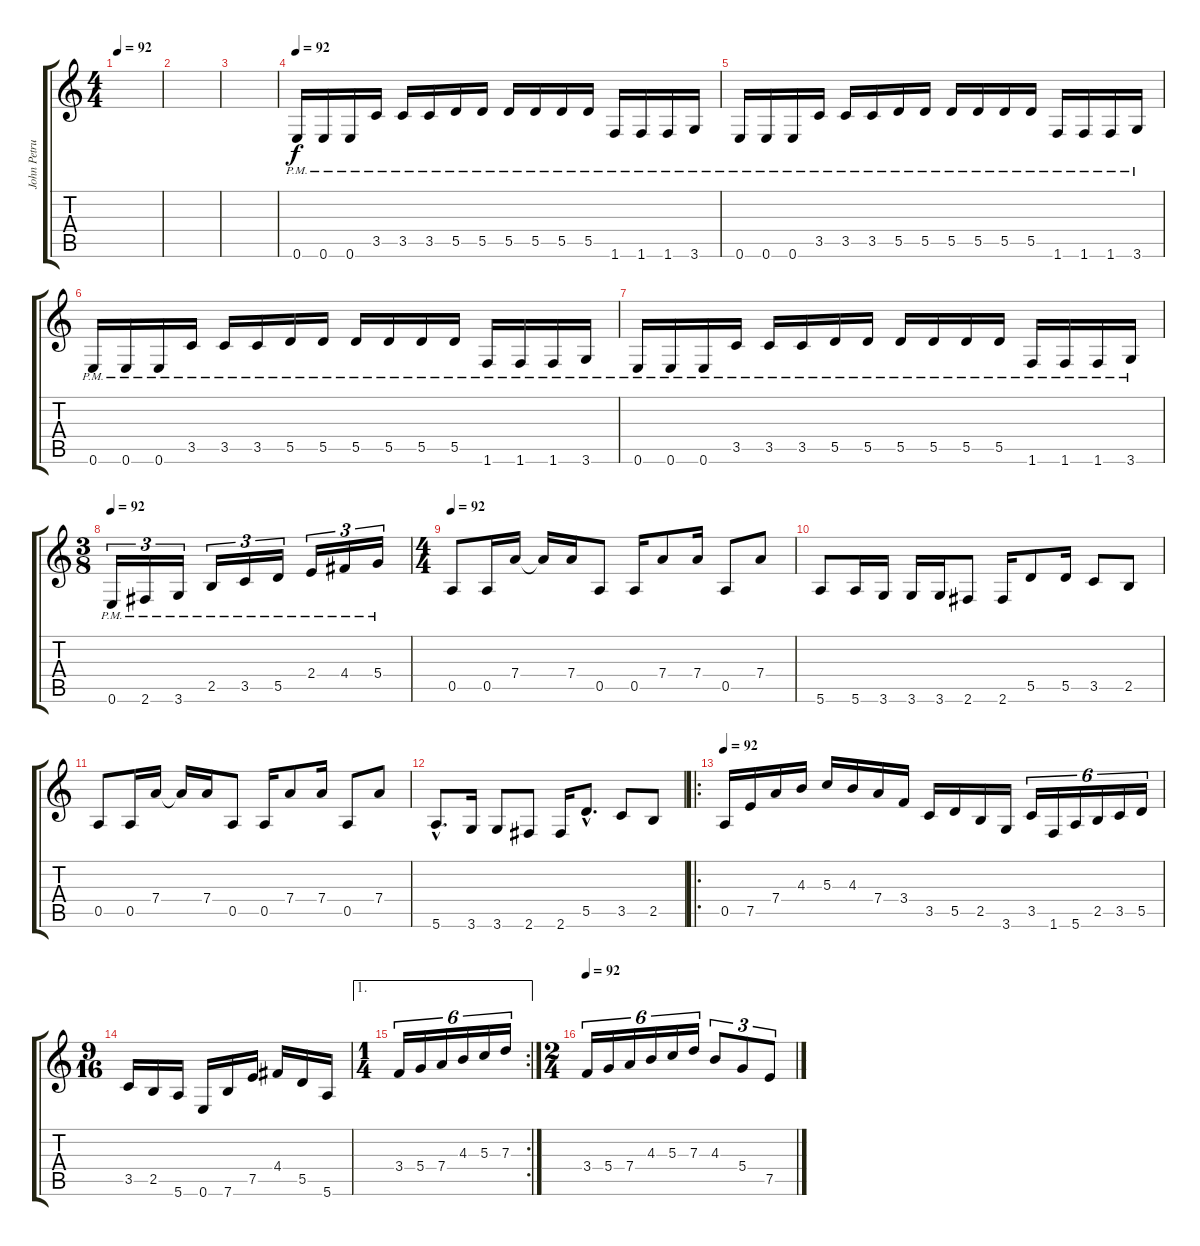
\track ("John Petrucci 3" "John Petru") {instrument distortionguitar}
\staff {score tabs}
\tuning (E4 B3 G3 D3 A2 E2) {hide}
\ts (4 4)
\tempo 92
\clef g2
\ks c
|
|
|
\tempo 92
0.6{pm}.16 0.6{pm}.16 0.6{pm}.16 3.5{pm}.16 3.5{pm}.16 3.5{pm}.16 5.5{pm}.16 5.5{pm}.16 5.5{pm}.16 5.5{pm}.16 5.5{pm}.16 5.5{pm}.16 1.6{pm}.16 1.6{pm}.16 1.6{pm}.16 3.6{pm}.16 |
0.6{pm}.16 0.6{pm}.16 0.6{pm}.16 3.5{pm}.16 3.5{pm}.16 3.5{pm}.16 5.5{pm}.16 5.5{pm}.16 5.5{pm}.16 5.5{pm}.16 5.5{pm}.16 5.5{pm}.16 1.6{pm}.16 1.6{pm}.16 1.6{pm}.16 3.6{pm}.16 |
0.6{pm}.16 0.6{pm}.16 0.6{pm}.16 3.5{pm}.16 3.5{pm}.16 3.5{pm}.16 5.5{pm}.16 5.5{pm}.16 5.5{pm}.16 5.5{pm}.16 5.5{pm}.16 5.5{pm}.16 1.6{pm}.16 1.6{pm}.16 1.6{pm}.16 3.6{pm}.16 |
0.6{pm}.16 0.6{pm}.16 0.6{pm}.16 3.5{pm}.16 3.5{pm}.16 3.5{pm}.16 5.5{pm}.16 5.5{pm}.16 5.5{pm}.16 5.5{pm}.16 5.5{pm}.16 5.5{pm}.16 1.6{pm}.16 1.6{pm}.16 1.6{pm}.16 3.6{pm}.16 |
\ts (3 8)
\tempo 92
0.6{pm}.16{tu (3 2)} 2.6{pm}.16{tu (3 2)} 3.6{pm}.16{tu (3 2)} 2.5{pm}.16{tu (3 2)} 3.5{pm}.16{tu (3 2)} 5.5{pm}.16{tu (3 2)} 2.4{pm}.16{tu (3 2)} 4.4{pm}.16{tu (3 2)} 5.4{pm}.16{tu (3 2)} |
\ts (4 4)
\tempo 92
0.5.8 0.5.16 7.4.16 7.4{t}.16 7.4.16 0.5.8 0.5.16 7.4.8 7.4.16 0.5.8 7.4.8 |
5.6.8 5.6.16 3.6.16 3.6.16 3.6.16 2.6.8 2.6.16 5.5.8 5.5.16 3.5.8 2.5.8 |
0.5.8 0.5.16 7.4.16 7.4{t}.16 7.4.16 0.5.8 0.5.16 7.4.8 7.4.16 0.5.8 7.4.8 |
5.6{hac}.8{d} 3.6.16 3.6.8 2.6.8 2.6.16 5.5{hac}.8{d} 3.5.8 2.5.8 |
\ro
\tempo 92
0.5.16 7.5.16 7.4.16 4.3.16 5.3.16 4.3.16 7.4.16 3.4.16 3.5.16 5.5.16 2.5.16 3.6.16 3.5.16{tu (6 4)} 1.6.16{tu (6 4)} 5.6.16{tu (6 4)} 2.5.16{tu (6 4)} 3.5.16{tu (6 4)} 5.5.16{tu (6 4)} |
\ts (9 16)
3.5.16 2.5.16 5.6.16 0.6.16 7.6.16 7.5.16 4.4.16 5.5.16 5.6.16 |
\ae 1
\rc 2
\ts (1 4)
3.4.16{tu (6 4)} 5.4.16{tu (6 4)} 7.4.16{tu (6 4)} 4.3.16{tu (6 4)} 5.3.16{tu (6 4)} 7.3.16{tu (6 4)} |
\ts (2 4)
\tempo 92
3.4.16{tu (6 4)} 5.4.16{tu (6 4)} 7.4.16{tu (6 4)} 4.3.16{tu (6 4)} 5.3.16{tu (6 4)} 7.3.16{tu (6 4)} 4.3.8{tu (3 2)} 5.4.8{tu (3 2)} 7.5.8{tu (3 2)}
